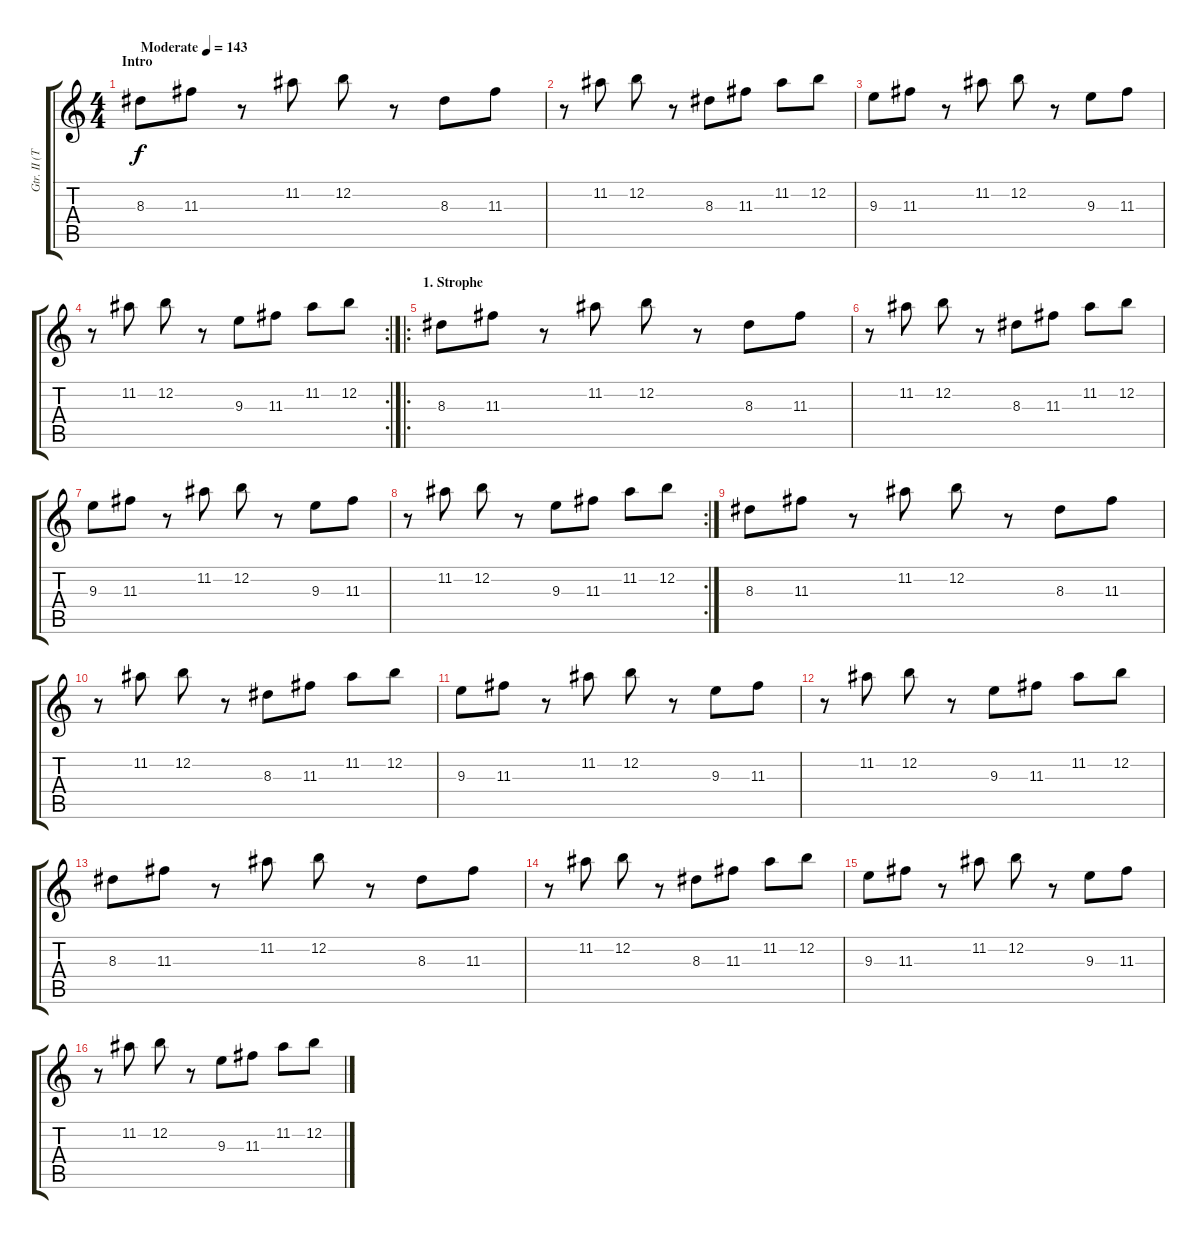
\track ("Gtr. II (Theme)" "Gtr. II (T") {instrument overdrivenguitar}
\staff {score tabs}
\tuning (E4 B3 G3 D3 A2 E2) {hide}
\ts (4 4)
\section ("" "Intro")
\tempo (143 "Moderate")
\clef g2
\ks c
8.3.8{dy f instrument overdrivenguitar} 11.3.8 r.8 11.2.8 12.2.8 r.8 8.3.8 11.3.8 |
r.8 11.2.8 12.2.8 r.8 8.3.8 11.3.8 11.2.8 12.2.8 |
9.3.8 11.3.8 r.8 11.2.8 12.2.8 r.8 9.3.8 11.3.8 |
\rc 2
r.8 11.2.8 12.2.8 r.8 9.3.8 11.3.8 11.2.8 12.2.8 |
\ro
\section ("" "1. Strophe")
8.3.8 11.3.8 r.8 11.2.8 12.2.8 r.8 8.3.8 11.3.8 |
r.8 11.2.8 12.2.8 r.8 8.3.8 11.3.8 11.2.8 12.2.8 |
9.3.8 11.3.8 r.8 11.2.8 12.2.8 r.8 9.3.8 11.3.8 |
\rc 2
r.8 11.2.8 12.2.8 r.8 9.3.8 11.3.8 11.2.8 12.2.8 |
8.3.8 11.3.8 r.8 11.2.8 12.2.8 r.8 8.3.8 11.3.8 |
r.8 11.2.8 12.2.8 r.8 8.3.8 11.3.8 11.2.8 12.2.8 |
9.3.8 11.3.8 r.8 11.2.8 12.2.8 r.8 9.3.8 11.3.8 |
r.8 11.2.8 12.2.8 r.8 9.3.8 11.3.8 11.2.8 12.2.8 |
8.3.8 11.3.8 r.8 11.2.8 12.2.8 r.8 8.3.8 11.3.8 |
r.8 11.2.8 12.2.8 r.8 8.3.8 11.3.8 11.2.8 12.2.8 |
9.3.8 11.3.8 r.8 11.2.8 12.2.8 r.8 9.3.8 11.3.8 |
r.8 11.2.8 12.2.8 r.8 9.3.8 11.3.8 11.2.8 12.2.8
